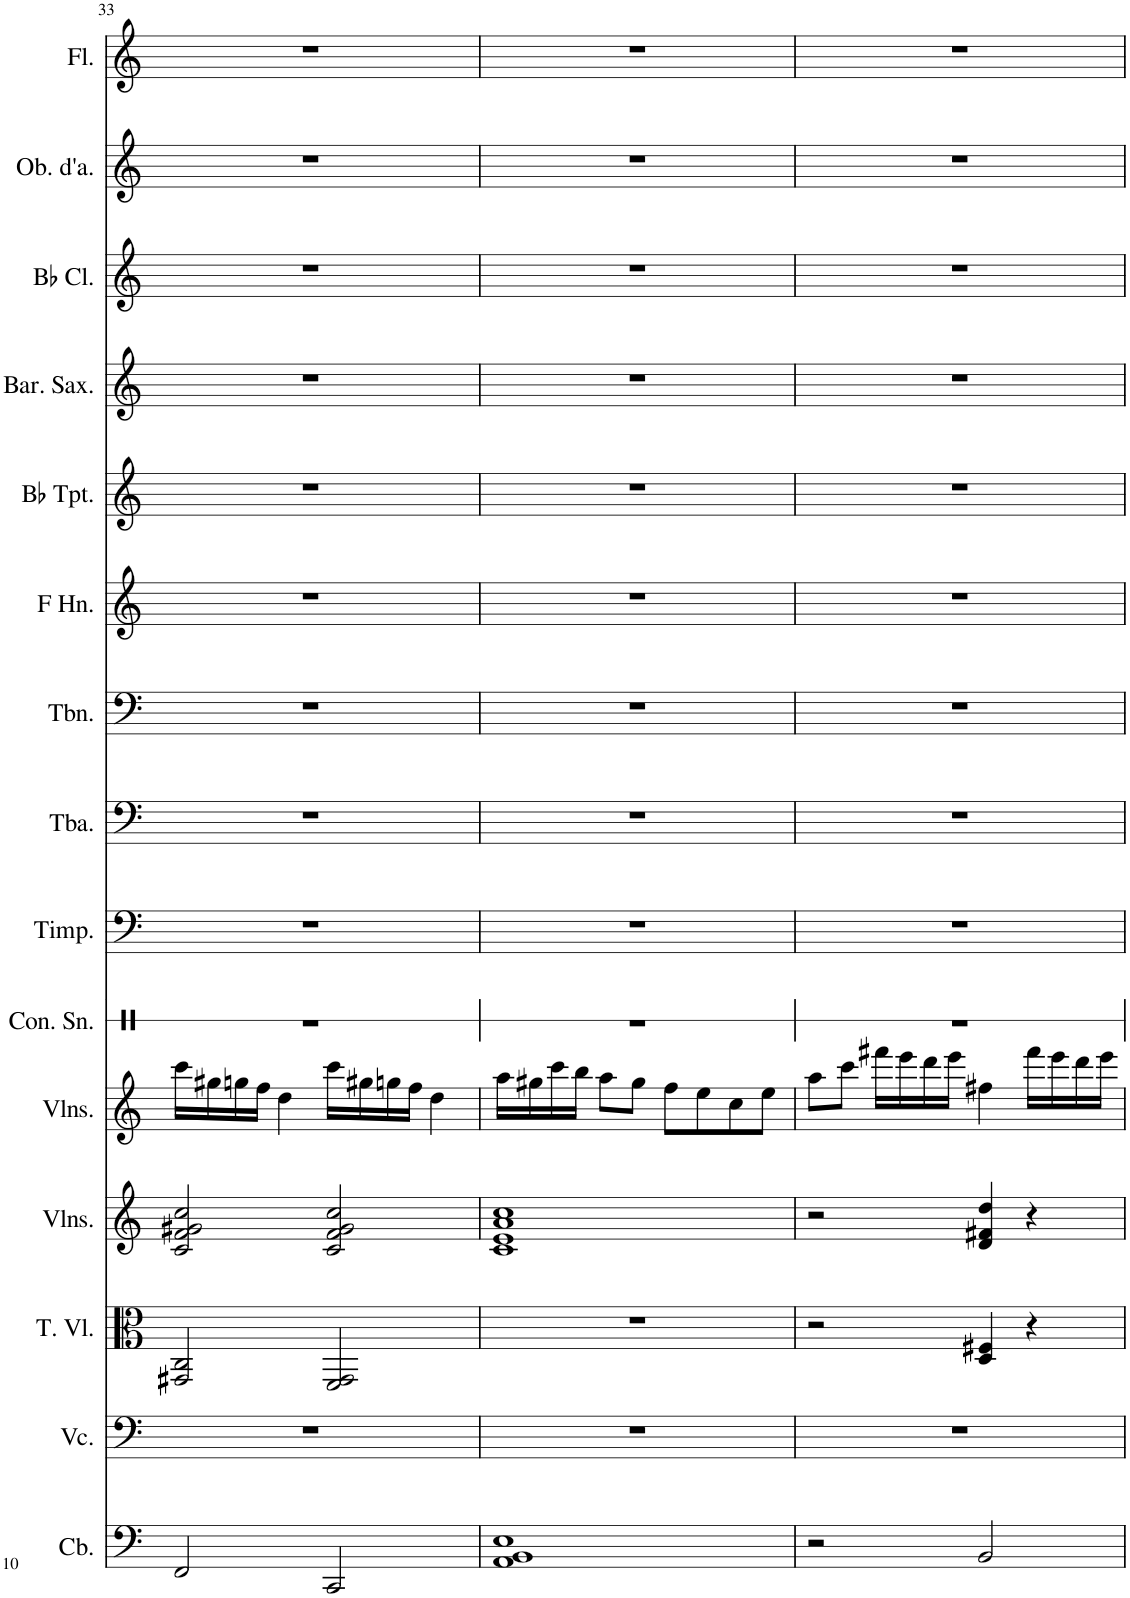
**kern	**kern	**kern	**kern	**kern	**kern	**kern	**kern	**kern	**kern	**kern	**kern	**kern	**kern	**kern
*part15	*part14	*part13	*part12	*part11	*part10	*part9	*part8	*part7	*part6	*part5	*part4	*part3	*part2	*part1
*staff15	*staff14	*staff13	*staff12	*staff11	*staff10	*staff9	*staff8	*staff7	*staff6	*staff5	*staff4	*staff3	*staff2	*staff1
*I"Contrabass, Cb.(15)	*I"Violoncello, Vcl.	*I"Tenor Viol, Vla.(13)	*I"Violins, Vl.II	*I"Violins, Vl.I(11)	*I"Concert Snare Drum, Perc.	*I"Timpani, Tp.(9)	*I"Tuba, Tuba(8)	*I"Trombone, Tb.(7)	*I"Horn in F, Hn.(6)	*I"Bb Trumpet, Tr.(5)	*I"Baritone Saxophone, B.Sax(4)	*I"Bb Clarinet, Cl.(3)	*I"Oboe d'amore, Ob.(2)	*I"Flute, Fl. (1)
*I'Cb.	*I'Vc.	*I'T. Vl.	*I'Vlns.	*I'Vlns.	*I'Con. Sn.	*I'Timp.	*I'Tba.	*I'Tbn.	*I'F Hn.	*I'Bb Tpt.	*I'Bar. Sax.	*I'Bb Cl.	*I'Ob. d'a.	*I'Fl.
!!LO:PB:g=z
*clefF4	*clefF4	*clefC3	*clefG2	*clefG2	*clefX	*clefF4	*clefF4	*clefF4	*clefG2	*clefG2	*clefG2	*clefG2	*clefG2	*clefG2
*Trd7c12	*	*	*	*	*	*	*	*	*Trd4c7	*Trd1c2	*Trd12c21	*Trd1c2	*Trd2c3	*
*k[]	*k[]	*k[]	*k[]	*k[]	*k[]	*k[]	*k[]	*k[]	*k[]	*k[]	*k[]	*k[]	*k[]	*k[]
*M4/4	*M4/4	*M4/4	*M4/4	*M4/4	*M4/4	*M4/4	*M4/4	*M4/4	*M4/4	*M4/4	*M4/4	*M4/4	*M4/4	*M4/4
=33	=33	=33	=33	=33	=33	=33	=33	=33	=33	=33	=33	=33	=33	=33
2FF/	1r	2GG#X/ 2C/	2c/ 2f/ 2g#X/ 2cc/	16ccc\LL	1r	1r	1r	1r	1r	1r	1r	1r	1r	1r
.	.	.	.	16gg#X\	.	.	.	.	.	.	.	.	.	.
.	.	.	.	16ggn\	.	.	.	.	.	.	.	.	.	.
.	.	.	.	16ff\JJ	.	.	.	.	.	.	.	.	.	.
.	.	.	.	4dd\	.	.	.	.	.	.	.	.	.	.
2CC/	.	2FF/ 2GG#/	2c/ 2f/ 2g#/ 2cc/	16ccc\LL	.	.	.	.	.	.	.	.	.	.
.	.	.	.	16gg#X\	.	.	.	.	.	.	.	.	.	.
.	.	.	.	16ggn\	.	.	.	.	.	.	.	.	.	.
.	.	.	.	16ff\JJ	.	.	.	.	.	.	.	.	.	.
.	.	.	.	4dd\	.	.	.	.	.	.	.	.	.	.
=34	=34	=34	=34	=34	=34	=34	=34	=34	=34	=34	=34	=34	=34	=34
1AA 1BB 1E	1r	1r	1c 1e 1a 1cc	16aa\LL	1r	1r	1r	1r	1r	1r	1r	1r	1r	1r
.	.	.	.	16gg#X\	.	.	.	.	.	.	.	.	.	.
.	.	.	.	16ccc\	.	.	.	.	.	.	.	.	.	.
.	.	.	.	16bb\JJ	.	.	.	.	.	.	.	.	.	.
.	.	.	.	8aa\L	.	.	.	.	.	.	.	.	.	.
.	.	.	.	8gg#\J	.	.	.	.	.	.	.	.	.	.
.	.	.	.	8ff\L	.	.	.	.	.	.	.	.	.	.
.	.	.	.	8ee\	.	.	.	.	.	.	.	.	.	.
.	.	.	.	8cc\	.	.	.	.	.	.	.	.	.	.
.	.	.	.	8ee\J	.	.	.	.	.	.	.	.	.	.
=35	=35	=35	=35	=35	=35	=35	=35	=35	=35	=35	=35	=35	=35	=35
2r	1r	2r	2r	8aa\L	1r	1r	1r	1r	1r	1r	1r	1r	1r	1r
.	.	.	.	8ccc\J	.	.	.	.	.	.	.	.	.	.
.	.	.	.	16fff#X\LL	.	.	.	.	.	.	.	.	.	.
.	.	.	.	16eee\	.	.	.	.	.	.	.	.	.	.
.	.	.	.	16ddd\	.	.	.	.	.	.	.	.	.	.
.	.	.	.	16eee\JJ	.	.	.	.	.	.	.	.	.	.
2BB/	.	4D/ 4F#X/	4d/ 4f#X/ 4dd/	4ff#X\	.	.	.	.	.	.	.	.	.	.
.	.	4r	4r	16fff#\LL	.	.	.	.	.	.	.	.	.	.
.	.	.	.	16eee\	.	.	.	.	.	.	.	.	.	.
.	.	.	.	16ddd\	.	.	.	.	.	.	.	.	.	.
.	.	.	.	16eee\JJ	.	.	.	.	.	.	.	.	.	.
=	=	=	=	=	=	=	=	=	=	=	=	=	=	=
*-	*-	*-	*-	*-	*-	*-	*-	*-	*-	*-	*-	*-	*-	*-
